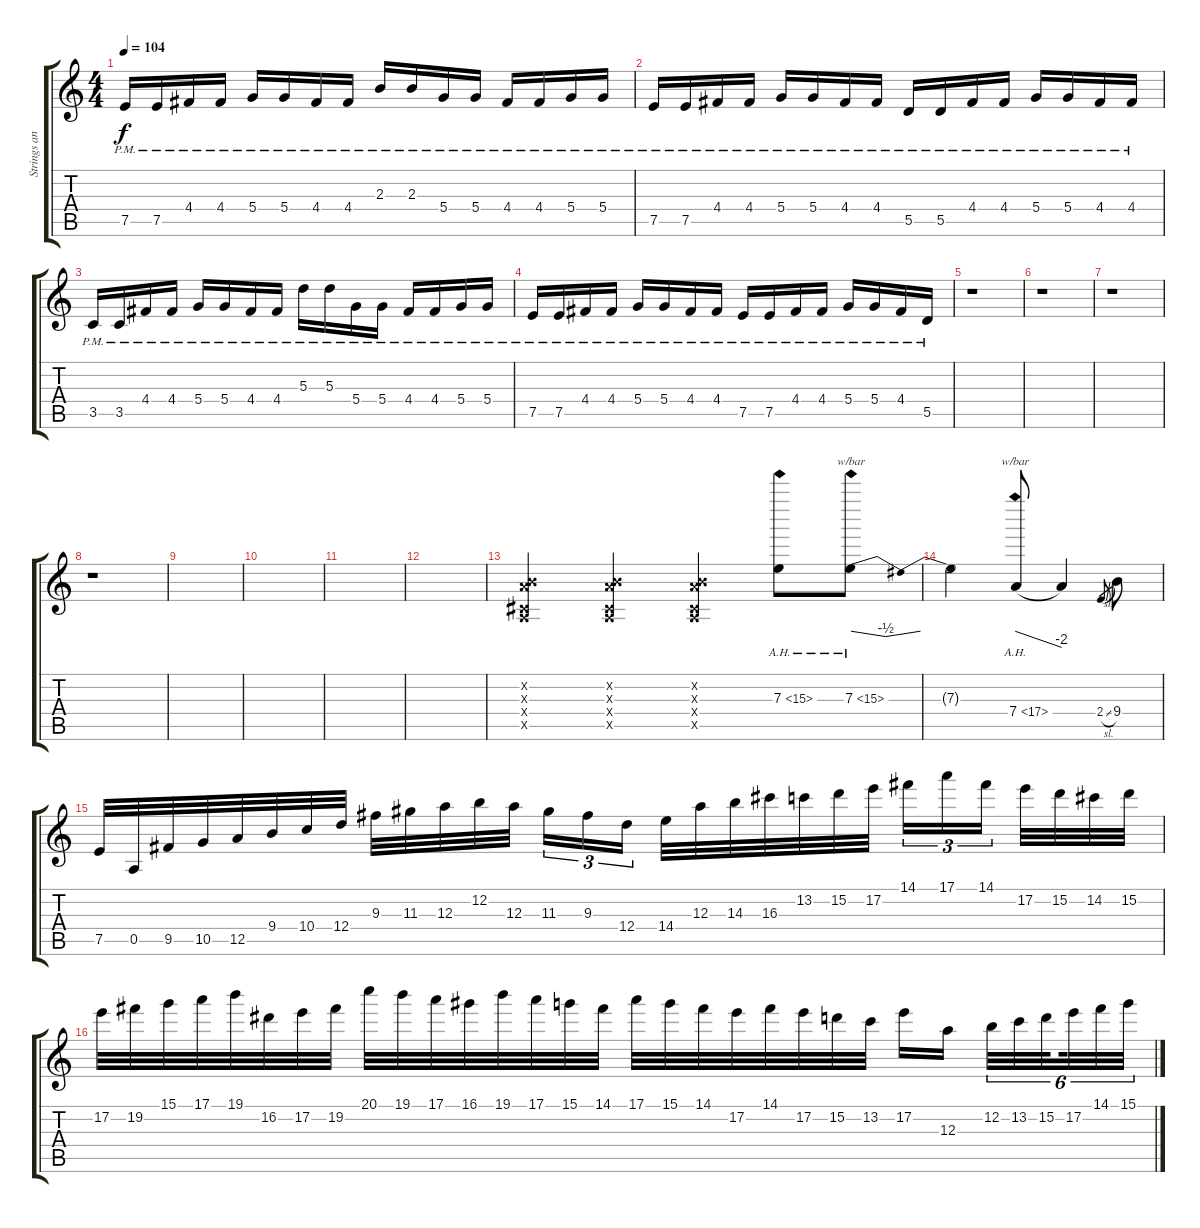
\track ("Strings and solo" "Strings an") {instrument distortionguitar}
\staff {score tabs}
\tuning (E4 B3 A3 D3 A2 E2) {hide}
\ts (4 4)
\tempo 104
\clef g2
\ks c
7.5{pm}.16{dy f} 7.5{pm}.16 4.4{pm}.16 4.4{pm}.16 5.4{pm}.16 5.4{pm}.16 4.4{pm}.16 4.4{pm}.16 2.3{pm}.16 2.3{pm}.16 5.4{pm}.16 5.4{pm}.16 4.4{pm}.16 4.4{pm}.16 5.4{pm}.16 5.4{pm}.16 |
7.5{pm}.16 7.5{pm}.16 4.4{pm}.16 4.4{pm}.16 5.4{pm}.16 5.4{pm}.16 4.4{pm}.16 4.4{pm}.16 5.5{pm}.16 5.5{pm}.16 4.4{pm}.16 4.4{pm}.16 5.4{pm}.16 5.4{pm}.16 4.4{pm}.16 4.4{pm}.16 |
3.5{pm}.16 3.5{pm}.16 4.4{pm}.16 4.4{pm}.16 5.4{pm}.16 5.4{pm}.16 4.4{pm}.16 4.4{pm}.16 5.3{pm}.16 5.3{pm}.16 5.4{pm}.16 5.4{pm}.16 4.4{pm}.16 4.4{pm}.16 5.4{pm}.16 5.4{pm}.16 |
7.5{pm}.16 7.5{pm}.16 4.4{pm}.16 4.4{pm}.16 5.4{pm}.16 5.4{pm}.16 4.4{pm}.16 4.4{pm}.16 7.5{pm}.16 7.5{pm}.16 4.4{pm}.16 4.4{pm}.16 5.4{pm}.16 5.4{pm}.16 4.4{pm}.16 5.5{pm}.16 |
r.1 |
r.1 |
r.1 |
r.1 |
|
|
|
|
(0.2{x} 0.3{x} -1.4{x} 0.5{x}).4{instrument overdrivenguitar} (0.2{x} 0.3{x} -1.4{x} 0.5{x}).4 (0.2{x} 0.3{x} -1.4{x} 0.5{x}).4 7.3{ah 8}.8 7.3{ah 8}.8{tbe (dip default 0 0 30 -2 60 0)} |
7.3{t}.2 7.4{ah 10}.8{tbe (dive default 0 0 60 -8)} 7.4{t}.4 2.4{sl}.8{gr} 9.4.8 |
7.5.32 0.5.32 9.5.32 10.5.32 12.5.32 9.4.32 10.4.32 12.4.32 9.3.32 11.3.32 12.3.32 12.2.32 12.3.32{beam splitsecondary} 11.3.16{tu (3 2)} 9.3.16{tu (3 2)} 12.4.16{tu (3 2)} 14.4.32 12.3.32 14.3.32 16.3.32 13.2.32 15.2.32 17.2.32 14.1.16{tu (3 2)} 17.1.16{tu (3 2)} 14.1.16{tu (3 2) beam splitsecondary} 17.2.32 15.2.32 14.2.32 15.2.32 |
17.2.32 19.2.32 15.1.32 17.1.32 19.1.32 16.2.32 17.2.32 19.2.32 20.1.32 19.1.32 17.1.32 16.1.32 19.1.32 17.1.32 15.1.32 14.1.32 17.1.32 15.1.32 14.1.32 17.2.32 14.1.32 17.2.32 15.2.32 13.2.32 17.2.16 12.3.16{beam splitsecondary} 12.2.32{tu (6 4)} 13.2.32{tu (6 4)} 15.2.32{tu (6 4) beam splitsecondary} 17.2.32{tu (6 4)} 14.1.32{tu (6 4)} 15.1.32{tu (6 4)}
